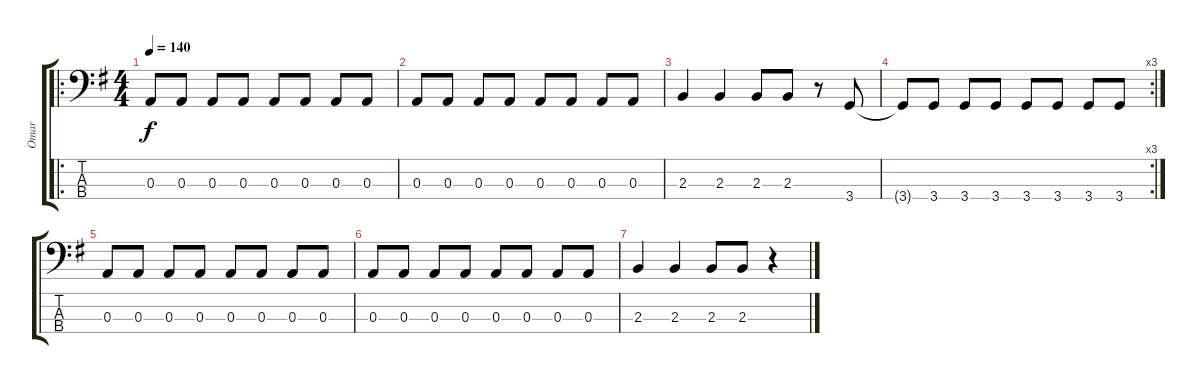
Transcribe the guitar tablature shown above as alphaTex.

\track ("Omar" "Omar") {instrument electricbasspick}
\staff {score tabs}
\tuning (G2 D2 A1 E1) {hide}
\ro
\ts (4 4)
\tempo 140
\clef f4
\ks g
0.3.8{dy f} 0.3.8 0.3.8 0.3.8 0.3.8 0.3.8 0.3.8 0.3.8 |
0.3.8 0.3.8 0.3.8 0.3.8 0.3.8 0.3.8 0.3.8 0.3.8 |
2.3.4 2.3.4 2.3.8 2.3.8 r.8 3.4.8 |
\rc 3
3.4{t}.8 3.4.8 3.4.8 3.4.8 3.4.8 3.4.8 3.4.8 3.4.8 |
0.3.8 0.3.8 0.3.8 0.3.8 0.3.8 0.3.8 0.3.8 0.3.8 |
0.3.8 0.3.8 0.3.8 0.3.8 0.3.8 0.3.8 0.3.8 0.3.8 |
2.3.4 2.3.4 2.3.8 2.3.8 r.4
